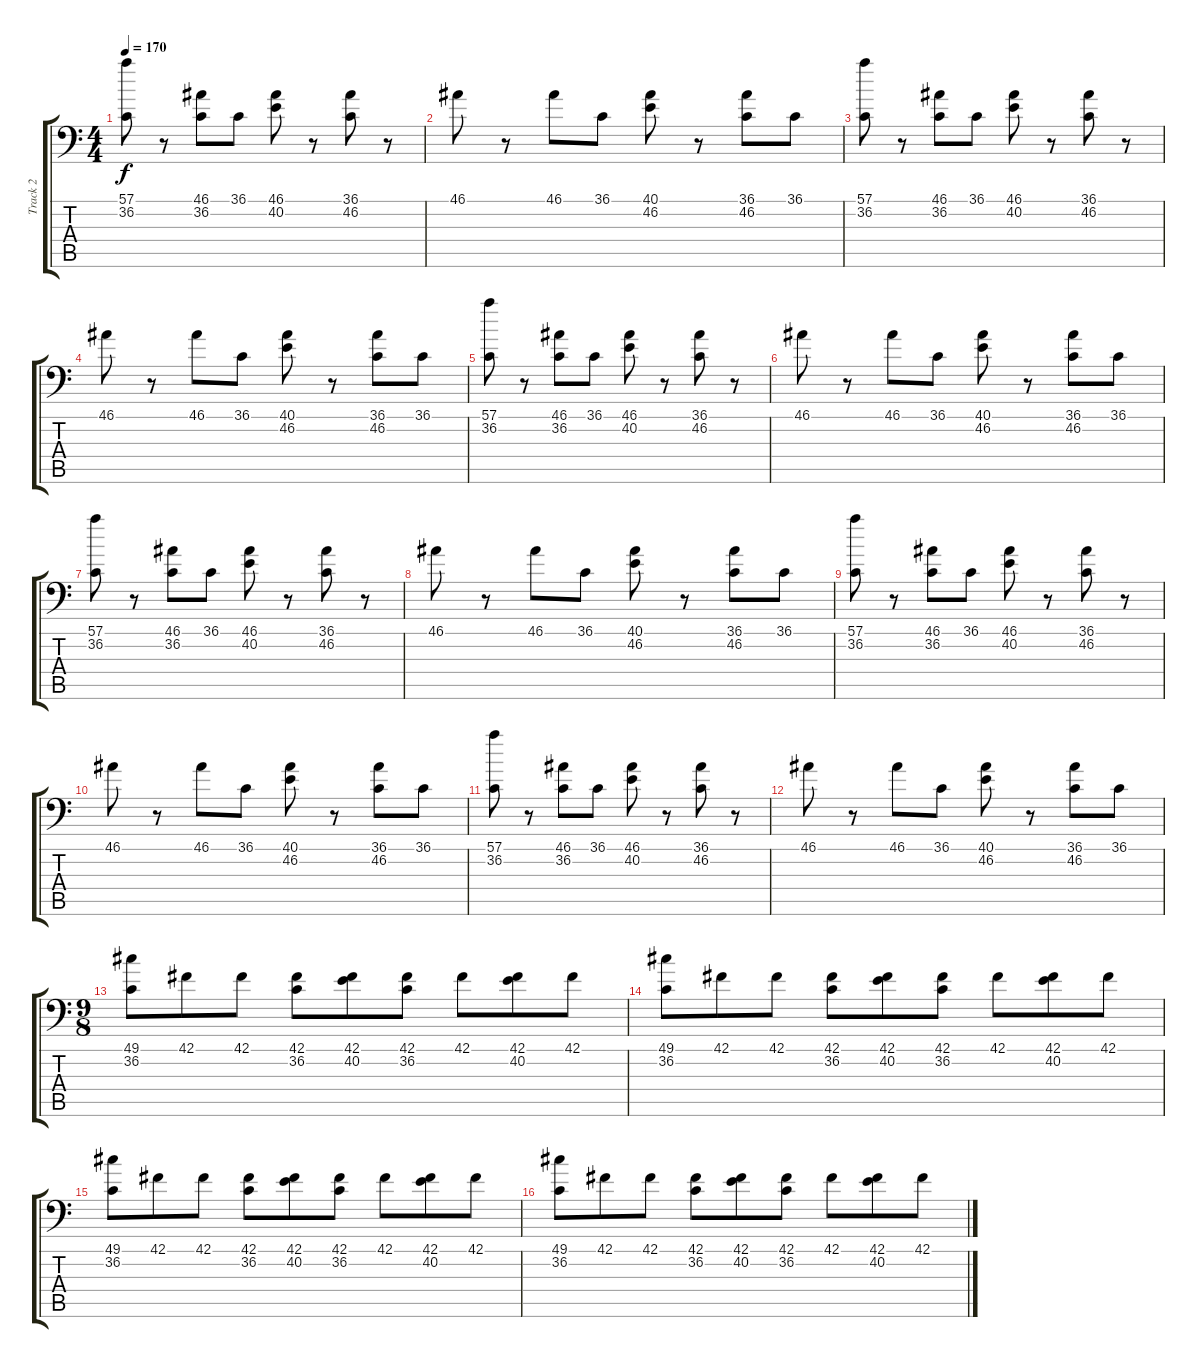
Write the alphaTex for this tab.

\track ("Track 2" "Track 2") {instrument acousticgrandpiano}
\staff {score tabs}
\tuning (C-1 C-1 C-1 C-1 C-1 C-1) {hide}
\ts (4 4)
\tempo 170
\clef f4
\ks c
(57.1 36.2).8{dy f} r.8 (46.1 36.2).8 36.1.8 (46.1 40.2).8 r.8 (36.1 46.2).8 r.8 |
46.1.8 r.8 46.1.8 36.1.8 (40.1 46.2).8 r.8 (36.1 46.2).8 36.1.8 |
(57.1 36.2).8 r.8 (46.1 36.2).8 36.1.8 (46.1 40.2).8 r.8 (36.1 46.2).8 r.8 |
46.1.8 r.8 46.1.8 36.1.8 (40.1 46.2).8 r.8 (36.1 46.2).8 36.1.8 |
(57.1 36.2).8 r.8 (46.1 36.2).8 36.1.8 (46.1 40.2).8 r.8 (36.1 46.2).8 r.8 |
46.1.8 r.8 46.1.8 36.1.8 (40.1 46.2).8 r.8 (36.1 46.2).8 36.1.8 |
(57.1 36.2).8 r.8 (46.1 36.2).8 36.1.8 (46.1 40.2).8 r.8 (36.1 46.2).8 r.8 |
46.1.8 r.8 46.1.8 36.1.8 (40.1 46.2).8 r.8 (36.1 46.2).8 36.1.8 |
(57.1 36.2).8 r.8 (46.1 36.2).8 36.1.8 (46.1 40.2).8 r.8 (36.1 46.2).8 r.8 |
46.1.8 r.8 46.1.8 36.1.8 (40.1 46.2).8 r.8 (36.1 46.2).8 36.1.8 |
(57.1 36.2).8 r.8 (46.1 36.2).8 36.1.8 (46.1 40.2).8 r.8 (36.1 46.2).8 r.8 |
46.1.8 r.8 46.1.8 36.1.8 (40.1 46.2).8 r.8 (36.1 46.2).8 36.1.8 |
\ts (9 8)
(49.1 36.2).8 42.1.8 42.1.8 (42.1 36.2).8 (42.1 40.2).8 (42.1 36.2).8 42.1.8 (42.1 40.2).8 42.1.8 |
(49.1 36.2).8 42.1.8 42.1.8 (42.1 36.2).8 (42.1 40.2).8 (42.1 36.2).8 42.1.8 (42.1 40.2).8 42.1.8 |
(49.1 36.2).8 42.1.8 42.1.8 (42.1 36.2).8 (42.1 40.2).8 (42.1 36.2).8 42.1.8 (42.1 40.2).8 42.1.8 |
(49.1 36.2).8 42.1.8 42.1.8 (42.1 36.2).8 (42.1 40.2).8 (42.1 36.2).8 42.1.8 (42.1 40.2).8 42.1.8
